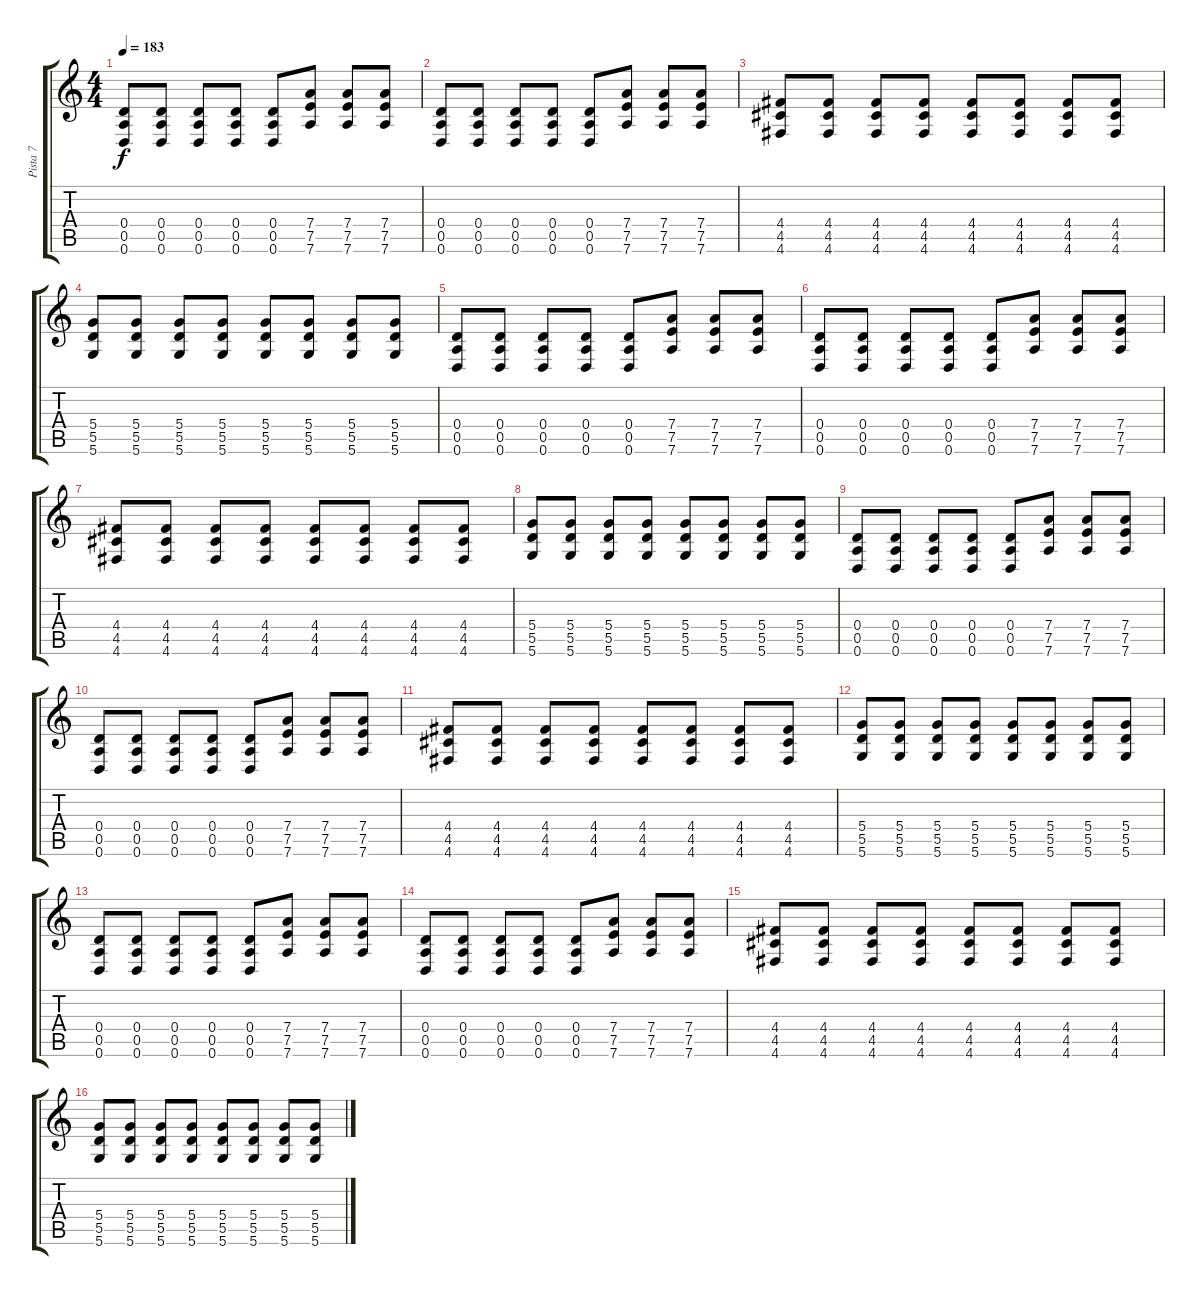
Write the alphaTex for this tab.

\track ("Pista 7" "Pista 7") {instrument overdrivenguitar}
\staff {score tabs}
\tuning (E4 B3 G3 D3 A2 D2) {hide}
\ts (4 4)
\tempo 183
\clef g2
\ks c
(0.4 0.5 0.6).8{dy f} (0.4 0.5 0.6).8 (0.4 0.5 0.6).8 (0.4 0.5 0.6).8 (0.4 0.5 0.6).8 (7.4 7.5 7.6).8 (7.4 7.5 7.6).8 (7.4 7.5 7.6).8 |
(0.4 0.5 0.6).8 (0.4 0.5 0.6).8 (0.4 0.5 0.6).8 (0.4 0.5 0.6).8 (0.4 0.5 0.6).8 (7.4 7.5 7.6).8 (7.4 7.5 7.6).8 (7.4 7.5 7.6).8 |
(4.4 4.5 4.6).8 (4.4 4.5 4.6).8 (4.4 4.5 4.6).8 (4.4 4.5 4.6).8 (4.4 4.5 4.6).8 (4.4 4.5 4.6).8 (4.4 4.5 4.6).8 (4.4 4.5 4.6).8 |
(5.4 5.5 5.6).8 (5.4 5.5 5.6).8 (5.4 5.5 5.6).8 (5.4 5.5 5.6).8 (5.4 5.5 5.6).8 (5.4 5.5 5.6).8 (5.4 5.5 5.6).8 (5.4 5.5 5.6).8 |
(0.4 0.5 0.6).8 (0.4 0.5 0.6).8 (0.4 0.5 0.6).8 (0.4 0.5 0.6).8 (0.4 0.5 0.6).8 (7.4 7.5 7.6).8 (7.4 7.5 7.6).8 (7.4 7.5 7.6).8 |
(0.4 0.5 0.6).8 (0.4 0.5 0.6).8 (0.4 0.5 0.6).8 (0.4 0.5 0.6).8 (0.4 0.5 0.6).8 (7.4 7.5 7.6).8 (7.4 7.5 7.6).8 (7.4 7.5 7.6).8 |
(4.4 4.5 4.6).8 (4.4 4.5 4.6).8 (4.4 4.5 4.6).8 (4.4 4.5 4.6).8 (4.4 4.5 4.6).8 (4.4 4.5 4.6).8 (4.4 4.5 4.6).8 (4.4 4.5 4.6).8 |
(5.4 5.5 5.6).8 (5.4 5.5 5.6).8 (5.4 5.5 5.6).8 (5.4 5.5 5.6).8 (5.4 5.5 5.6).8 (5.4 5.5 5.6).8 (5.4 5.5 5.6).8 (5.4 5.5 5.6).8 |
(0.4 0.5 0.6).8 (0.4 0.5 0.6).8 (0.4 0.5 0.6).8 (0.4 0.5 0.6).8 (0.4 0.5 0.6).8 (7.4 7.5 7.6).8 (7.4 7.5 7.6).8 (7.4 7.5 7.6).8 |
(0.4 0.5 0.6).8 (0.4 0.5 0.6).8 (0.4 0.5 0.6).8 (0.4 0.5 0.6).8 (0.4 0.5 0.6).8 (7.4 7.5 7.6).8 (7.4 7.5 7.6).8 (7.4 7.5 7.6).8 |
(4.4 4.5 4.6).8 (4.4 4.5 4.6).8 (4.4 4.5 4.6).8 (4.4 4.5 4.6).8 (4.4 4.5 4.6).8 (4.4 4.5 4.6).8 (4.4 4.5 4.6).8 (4.4 4.5 4.6).8 |
(5.4 5.5 5.6).8 (5.4 5.5 5.6).8 (5.4 5.5 5.6).8 (5.4 5.5 5.6).8 (5.4 5.5 5.6).8 (5.4 5.5 5.6).8 (5.4 5.5 5.6).8 (5.4 5.5 5.6).8 |
(0.4 0.5 0.6).8 (0.4 0.5 0.6).8 (0.4 0.5 0.6).8 (0.4 0.5 0.6).8 (0.4 0.5 0.6).8 (7.4 7.5 7.6).8 (7.4 7.5 7.6).8 (7.4 7.5 7.6).8 |
(0.4 0.5 0.6).8 (0.4 0.5 0.6).8 (0.4 0.5 0.6).8 (0.4 0.5 0.6).8 (0.4 0.5 0.6).8 (7.4 7.5 7.6).8 (7.4 7.5 7.6).8 (7.4 7.5 7.6).8 |
(4.4 4.5 4.6).8 (4.4 4.5 4.6).8 (4.4 4.5 4.6).8 (4.4 4.5 4.6).8 (4.4 4.5 4.6).8 (4.4 4.5 4.6).8 (4.4 4.5 4.6).8 (4.4 4.5 4.6).8 |
(5.4 5.5 5.6).8 (5.4 5.5 5.6).8 (5.4 5.5 5.6).8 (5.4 5.5 5.6).8 (5.4 5.5 5.6).8 (5.4 5.5 5.6).8 (5.4 5.5 5.6).8 (5.4 5.5 5.6).8
